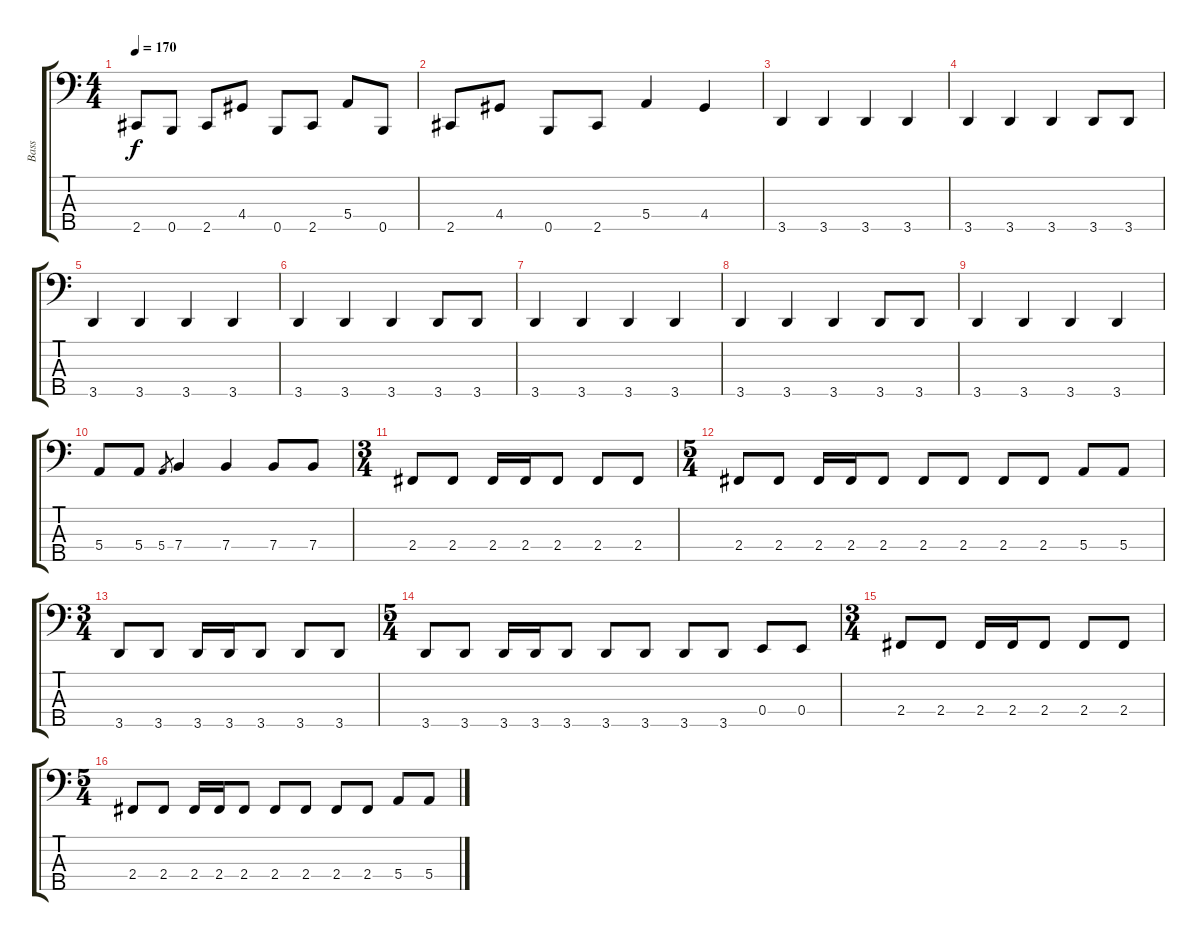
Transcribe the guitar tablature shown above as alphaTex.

\track ("Bass" "Bass") {instrument electricbasspick}
\staff {score tabs}
\tuning (G2 D2 A1 E1 B0) {hide}
\ts (4 4)
\tempo 170
\clef f4
\ks c
2.5.8{dy f} 0.5.8 2.5.8 4.4.8 0.5.8 2.5.8 5.4.8 0.5.8 |
2.5.8 4.4.8 0.5.8 2.5.8 5.4.4 4.4.4 |
\section ("" "")
3.5.4 3.5.4 3.5.4 3.5.4 |
3.5.4 3.5.4 3.5.4 3.5.8 3.5.8 |
3.5.4 3.5.4 3.5.4 3.5.4 |
3.5.4 3.5.4 3.5.4 3.5.8 3.5.8 |
3.5.4 3.5.4 3.5.4 3.5.4 |
3.5.4 3.5.4 3.5.4 3.5.8 3.5.8 |
3.5.4 3.5.4 3.5.4 3.5.4 |
5.4.8 5.4.8 5.4.8{gr} 7.4.4 7.4.4 7.4.8 7.4.8 |
\ts (3 4)
\section ("" "")
2.4.8 2.4.8 2.4.16 2.4.16 2.4.8 2.4.8 2.4.8 |
\ts (5 4)
2.4.8 2.4.8 2.4.16 2.4.16 2.4.8 2.4.8 2.4.8 2.4.8 2.4.8 5.4.8 5.4.8 |
\ts (3 4)
3.5.8 3.5.8 3.5.16 3.5.16 3.5.8 3.5.8 3.5.8 |
\ts (5 4)
3.5.8 3.5.8 3.5.16 3.5.16 3.5.8 3.5.8 3.5.8 3.5.8 3.5.8 0.4.8 0.4.8 |
\ts (3 4)
2.4.8 2.4.8 2.4.16 2.4.16 2.4.8 2.4.8 2.4.8 |
\ts (5 4)
2.4.8 2.4.8 2.4.16 2.4.16 2.4.8 2.4.8 2.4.8 2.4.8 2.4.8 5.4.8 5.4.8
